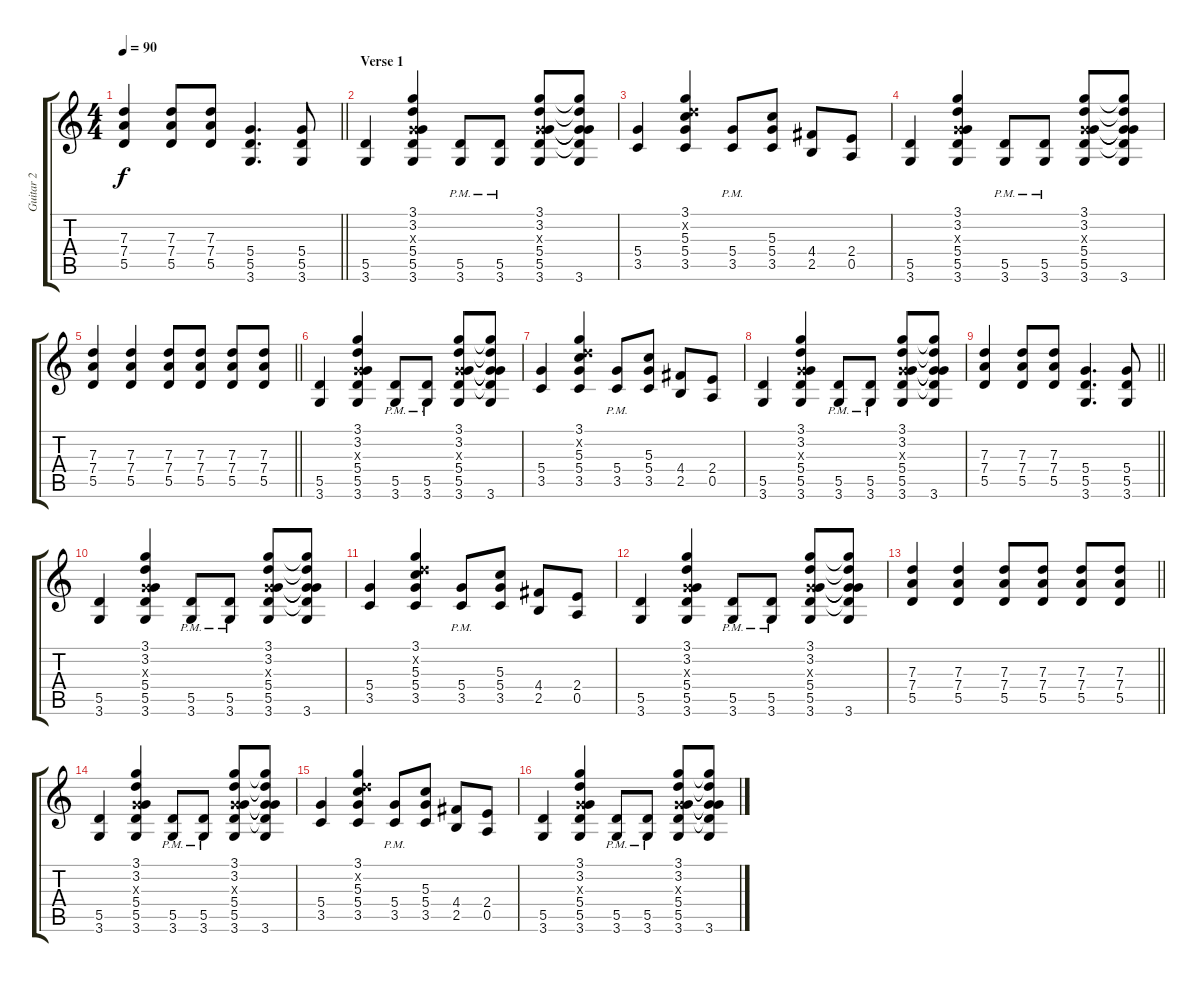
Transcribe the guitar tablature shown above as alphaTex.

\track ("Guitar 2" "Guitar 2") {instrument distortionguitar}
\staff {score tabs}
\tuning (E4 B3 G3 D3 A2 E2) {hide}
\ts (4 4)
\tempo 90
\clef g2
\barLineRight lightlight
\ks c
(7.3 7.4 5.5).4{dy f} (7.3 7.4 5.5).8 (7.3 7.4 5.5).8 (5.4 5.5 3.6).4{d} (5.4 5.5 3.6).8 |
\section ("" "Verse 1")
(5.5 3.6).4 (3.1 3.2 0.3{x} 5.4 5.5 3.6).4 (5.5{pm} 3.6{pm}).8 (5.5{pm} 3.6{pm}).8 (3.1 3.2 0.3{x} 5.4 5.5 3.6).8 (3.1{t} 3.2{t} 0.3{t} 5.4{t} 5.5{t} 3.6).8 |
(5.4 3.5).4 (3.1 3.2{x} 5.3 5.4 3.5).4 (5.4{pm} 3.5{pm}).8 (5.3 5.4 3.5).8 (4.4 2.5).8 (2.4 0.5).8 |
(5.5 3.6).4 (3.1 3.2 0.3{x} 5.4 5.5 3.6).4 (5.5{pm} 3.6{pm}).8 (5.5{pm} 3.6{pm}).8 (3.1 3.2 0.3{x} 5.4 5.5 3.6).8 (3.1{t} 3.2{t} 0.3{t} 5.4{t} 5.5{t} 3.6).8 |
\barLineRight lightlight
(7.3 7.4 5.5).4 (7.3 7.4 5.5).4 (7.3 7.4 5.5).8 (7.3 7.4 5.5).8 (7.3 7.4 5.5).8 (7.3 7.4 5.5).8 |
(5.5 3.6).4 (3.1 3.2 0.3{x} 5.4 5.5 3.6).4 (5.5{pm} 3.6{pm}).8 (5.5{pm} 3.6{pm}).8 (3.1 3.2 0.3{x} 5.4 5.5 3.6).8 (3.1{t} 3.2{t} 0.3{t} 5.4{t} 5.5{t} 3.6).8 |
(5.4 3.5).4 (3.1 3.2{x} 5.3 5.4 3.5).4 (5.4{pm} 3.5{pm}).8 (5.3 5.4 3.5).8 (4.4 2.5).8 (2.4 0.5).8 |
(5.5 3.6).4 (3.1 3.2 0.3{x} 5.4 5.5 3.6).4 (5.5{pm} 3.6{pm}).8 (5.5{pm} 3.6{pm}).8 (3.1 3.2 0.3{x} 5.4 5.5 3.6).8 (3.1{t} 3.2{t} 0.3{t} 5.4{t} 5.5{t} 3.6).8 |
\barLineRight lightlight
(7.3 7.4 5.5).4 (7.3 7.4 5.5).8 (7.3 7.4 5.5).8 (5.4 5.5 3.6).4{d} (5.4 5.5 3.6).8 |
(5.5 3.6).4 (3.1 3.2 0.3{x} 5.4 5.5 3.6).4 (5.5{pm} 3.6{pm}).8 (5.5{pm} 3.6{pm}).8 (3.1 3.2 0.3{x} 5.4 5.5 3.6).8 (3.1{t} 3.2{t} 0.3{t} 5.4{t} 5.5{t} 3.6).8 |
(5.4 3.5).4 (3.1 3.2{x} 5.3 5.4 3.5).4 (5.4{pm} 3.5{pm}).8 (5.3 5.4 3.5).8 (4.4 2.5).8 (2.4 0.5).8 |
(5.5 3.6).4 (3.1 3.2 0.3{x} 5.4 5.5 3.6).4 (5.5{pm} 3.6{pm}).8 (5.5{pm} 3.6{pm}).8 (3.1 3.2 0.3{x} 5.4 5.5 3.6).8 (3.1{t} 3.2{t} 0.3{t} 5.4{t} 5.5{t} 3.6).8 |
\barLineRight lightlight
(7.3 7.4 5.5).4 (7.3 7.4 5.5).4 (7.3 7.4 5.5).8 (7.3 7.4 5.5).8 (7.3 7.4 5.5).8 (7.3 7.4 5.5).8 |
(5.5 3.6).4 (3.1 3.2 0.3{x} 5.4 5.5 3.6).4 (5.5{pm} 3.6{pm}).8 (5.5{pm} 3.6{pm}).8 (3.1 3.2 0.3{x} 5.4 5.5 3.6).8 (3.1{t} 3.2{t} 0.3{t} 5.4{t} 5.5{t} 3.6).8 |
(5.4 3.5).4 (3.1 3.2{x} 5.3 5.4 3.5).4 (5.4{pm} 3.5{pm}).8 (5.3 5.4 3.5).8 (4.4 2.5).8 (2.4 0.5).8 |
(5.5 3.6).4 (3.1 3.2 0.3{x} 5.4 5.5 3.6).4 (5.5{pm} 3.6{pm}).8 (5.5{pm} 3.6{pm}).8 (3.1 3.2 0.3{x} 5.4 5.5 3.6).8 (3.1{t} 3.2{t} 0.3{t} 5.4{t} 5.5{t} 3.6).8
